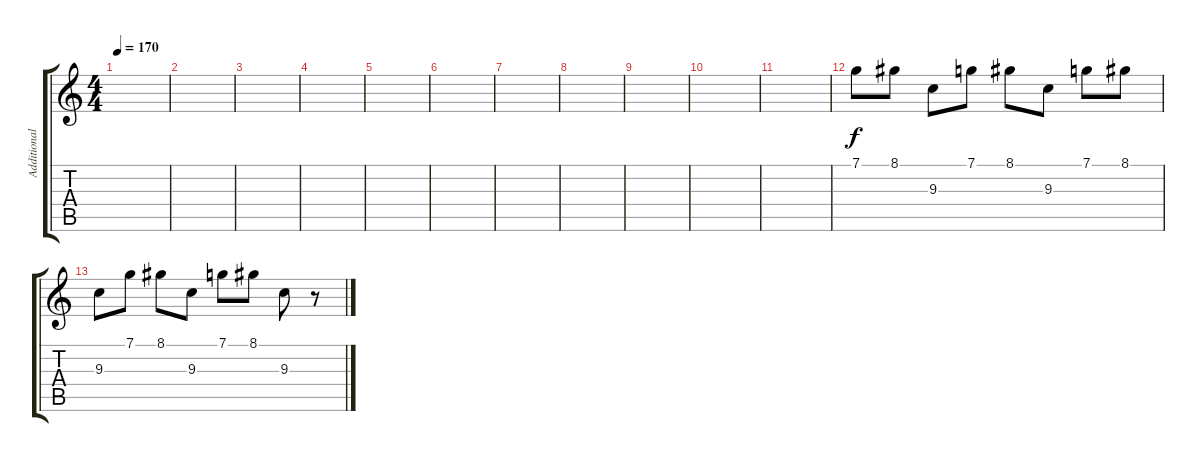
\track ("Additional Guitar" "Additional") {instrument distortionguitar}
\staff {score tabs}
\tuning (C4 G3 Eb3 Bb2 F2 C2) {hide}
\ts (4 4)
\tempo 170
\clef g2
\ks c
|
|
|
|
|
|
|
|
|
|
|
7.1.8 8.1.8 9.3.8 7.1.8 8.1.8 9.3.8 7.1.8 8.1.8 |
9.3.8 7.1.8 8.1.8 9.3.8 7.1.8 8.1.8 9.3.8 r.8
